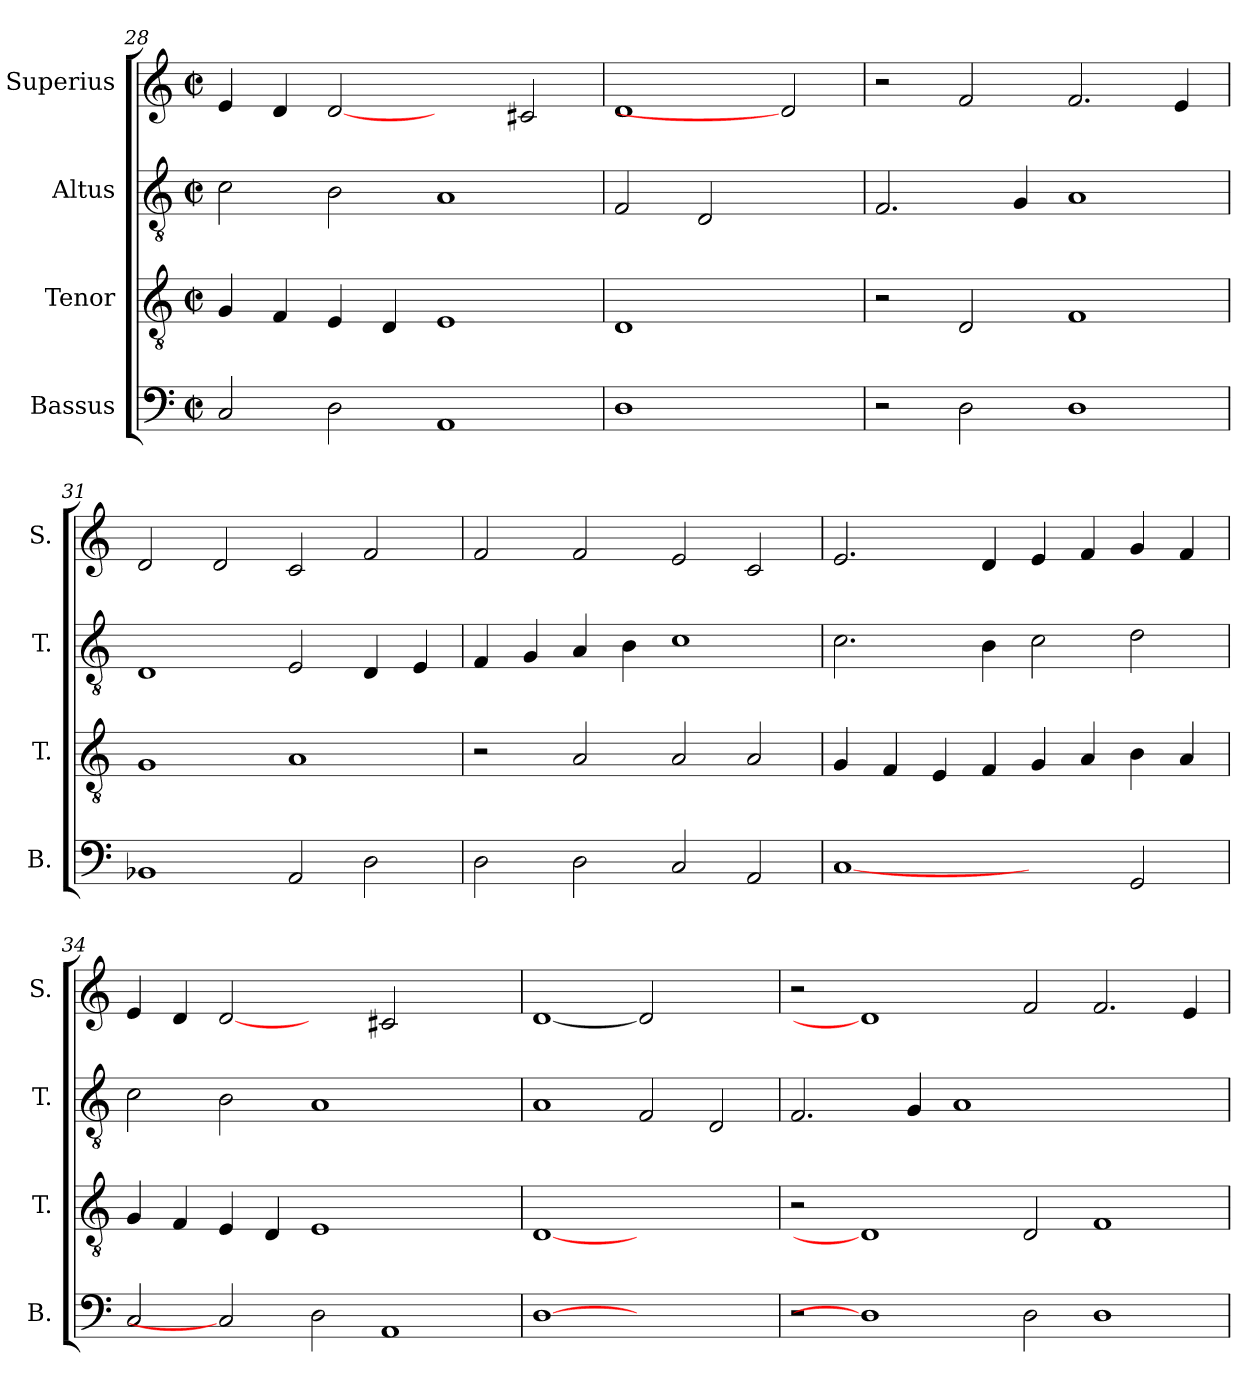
**kern	**kern	**kern	**kern
*part4	*part3	*part2	*part1
*staff4	*staff3	*staff2	*staff1
*I"Bassus	*I"Tenor	*I"Altus	*I"Superius
*I'B.	*I'T.	*I'T.	*I'S.
!!LO:PB:g=z
*clefF4	*clefGv2	*clefGv2	*clefG2
*	*ITrd7c12	*ITrd7c12	*
*k[]	*k[]	*k[]	*k[]
*C:	*C:	*C:	*C:
*M2/2	*M2/2	*M2/2	*M2/2
*met(c|)	*met(c|)	*met(c|)	*met(c|)
=28	=28	=28	=28
2Ci/	4GGi/	2Ci\	4ei/
.	4FFi/	.	4di/
2Di\	4EEi/	2BBi\	[2di
.	4DDi/	.	.
1AAi	1EEi	1AAi	2ryy
.	.	.	2c#Xi/
=29	=29	=29	=29
1Di	1DDi	2FFi/	1di
.	.	2DDi/	.
2ryy	2ryy	2ryy	2di]
=30	=30	=30	=30
2r	2r	2.FFi/	2r
2Di\	2DDi/	.	2fi/
.	.	4GGi/	.
1Di	1FFi	1AAi	2.fi/
.	.	.	4ei/
=31	=31	=31	=31
1BB-Xi	1GGi	1DDi	2di/
.	.	.	2di/
2AAi/	1AAi	2EEi/	2ci/
2Di\	.	4DDi/	2fi/
.	.	4EEi/	.
=32	=32	=32	=32
2Di\	2r	4FFi/	2fi/
.	.	4GGi/	.
2Di\	2AAi/	4AAi/	2fi/
.	.	4BBi\	.
2Ci/	2AAi/	1Ci	2ei/
2AAi/	2AAi/	.	2ci/
!!LO:LB:g=z
=33	=33	=33	=33
[1Ci	4GGi/	2.Ci\	2.ei/
.	4FFi/	.	.
.	4EEi/	.	.
.	4FFi/	4BBi\	4di/
2ryy	4GGi/	2Ci\	4ei/
.	4AAi/	.	4fi/
2GGi/	4BBi\	2Di\	4gi/
.	4AAi/	.	4fi/
=34	=34	=34	=34
2Ci/	4GGi/	2Ci\	4ei/
.	4FFi/	.	4di/
2Ci]	4EEi/	2BBi\	[2di
.	4DDi/	.	.
2Di\	1EEi	1AAi	2ryy
1AAi	.	.	2c#Xi/
.	2ryy	2ryy	2ryy
=35	=35	=35	=35
[1Di	[1DDi	1AAi	[1di
1ryy	1ryy	2FFi/	2di]
.	.	2DDi/	2ryy
=36	=36	=36	=36
2r	2r	2.FFi/	2r
1Di]	1DDi]	.	1di]
.	.	4GGi/	.
.	.	1AAi	.
2Di\	2DDi/	.	2fi/
1Di	1FFi	1ryy	2.fi/
.	.	.	4ei/
=	=	=	=
*-	*-	*-	*-
